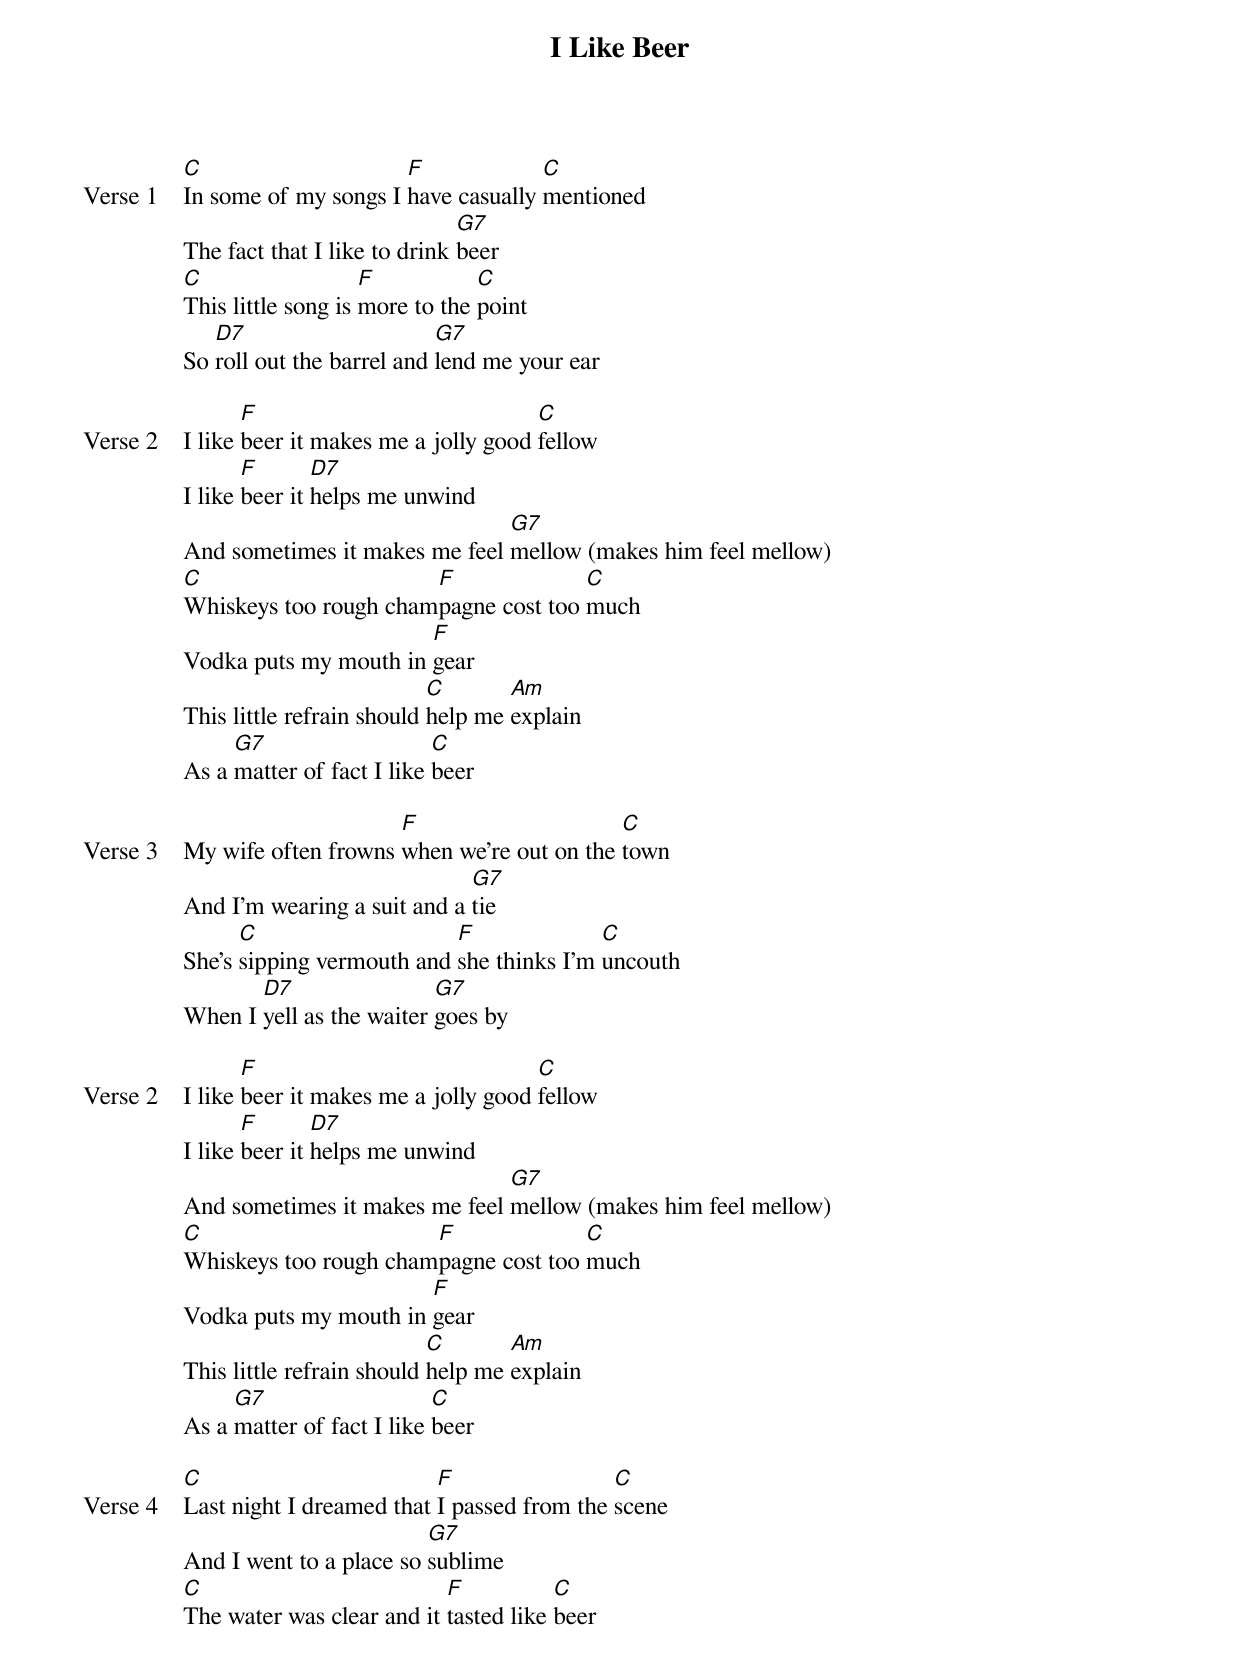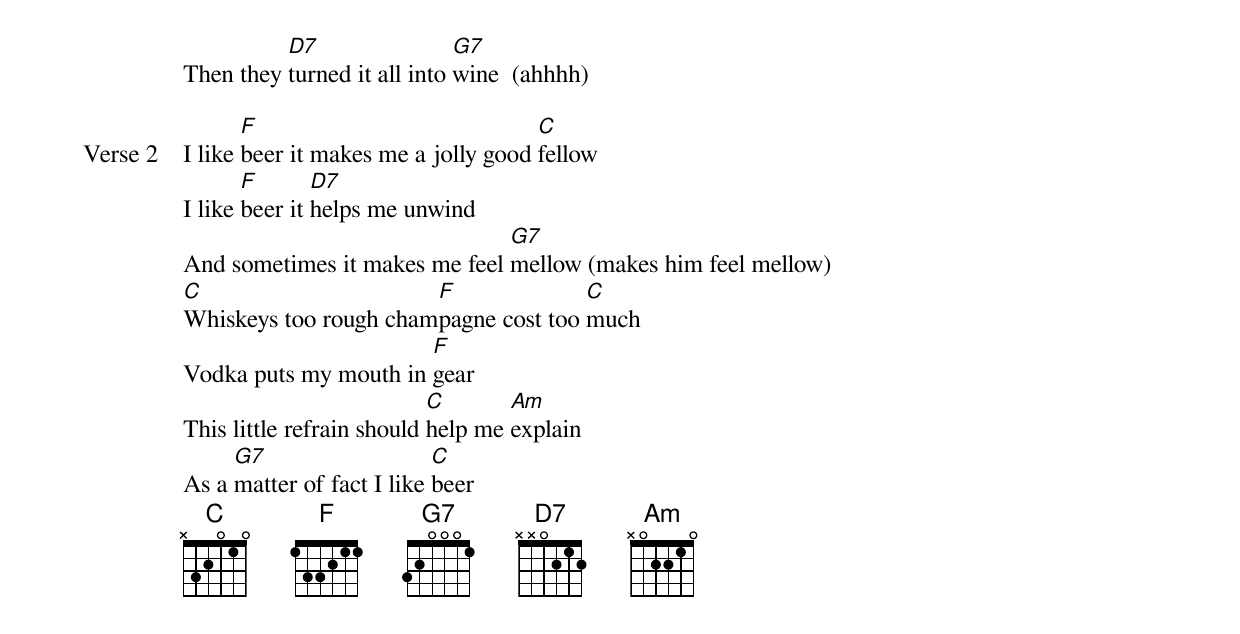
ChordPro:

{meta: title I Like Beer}
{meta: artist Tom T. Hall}

{start_of_verse: Verse 1}
[C]In some of my songs I [F]have casually [C]mentioned
The fact that I like to drink [G7]beer
[C]This little song is [F]more to the [C]point
So [D7]roll out the barrel and [G7]lend me your ear
{end_of_verse}

{start_of_verse: Verse 2}
I like [F]beer it makes me a jolly good [C]fellow
I like [F]beer it [D7]helps me unwind
And sometimes it makes me feel [G7]mellow (makes him feel mellow)
[C]Whiskeys too rough cham[F]pagne cost too [C]much
Vodka puts my mouth in [F]gear
This little refrain should [C]help me [Am]explain
As a [G7]matter of fact I like [C]beer
{end_of_verse}

{start_of_verse: Verse 3}
My wife often frowns [F]when we're out on the [C]town
And I'm wearing a suit and a [G7]tie
She's [C]sipping vermouth and [F]she thinks I'm [C]uncouth
When I [D7]yell as the waiter [G7]goes by
{end_of_verse}

{start_of_verse: Verse 2}
I like [F]beer it makes me a jolly good [C]fellow
I like [F]beer it [D7]helps me unwind
And sometimes it makes me feel [G7]mellow (makes him feel mellow)
[C]Whiskeys too rough cham[F]pagne cost too [C]much
Vodka puts my mouth in [F]gear
This little refrain should [C]help me [Am]explain
As a [G7]matter of fact I like [C]beer
{end_of_verse}

{start_of_verse: Verse 4}
[C]Last night I dreamed that [F]I passed from the [C]scene
And I went to a place so [G7]sublime
[C]The water was clear and it [F]tasted like [C]beer
Then they [D7]turned it all into [G7]wine  (ahhhh)
{end_of_verse}

{start_of_verse: Verse 2}
I like [F]beer it makes me a jolly good [C]fellow
I like [F]beer it [D7]helps me unwind
And sometimes it makes me feel [G7]mellow (makes him feel mellow)
[C]Whiskeys too rough cham[F]pagne cost too [C]much
Vodka puts my mouth in [F]gear
This little refrain should [C]help me [Am]explain
As a [G7]matter of fact I like [C]beer
{end_of_verse}
